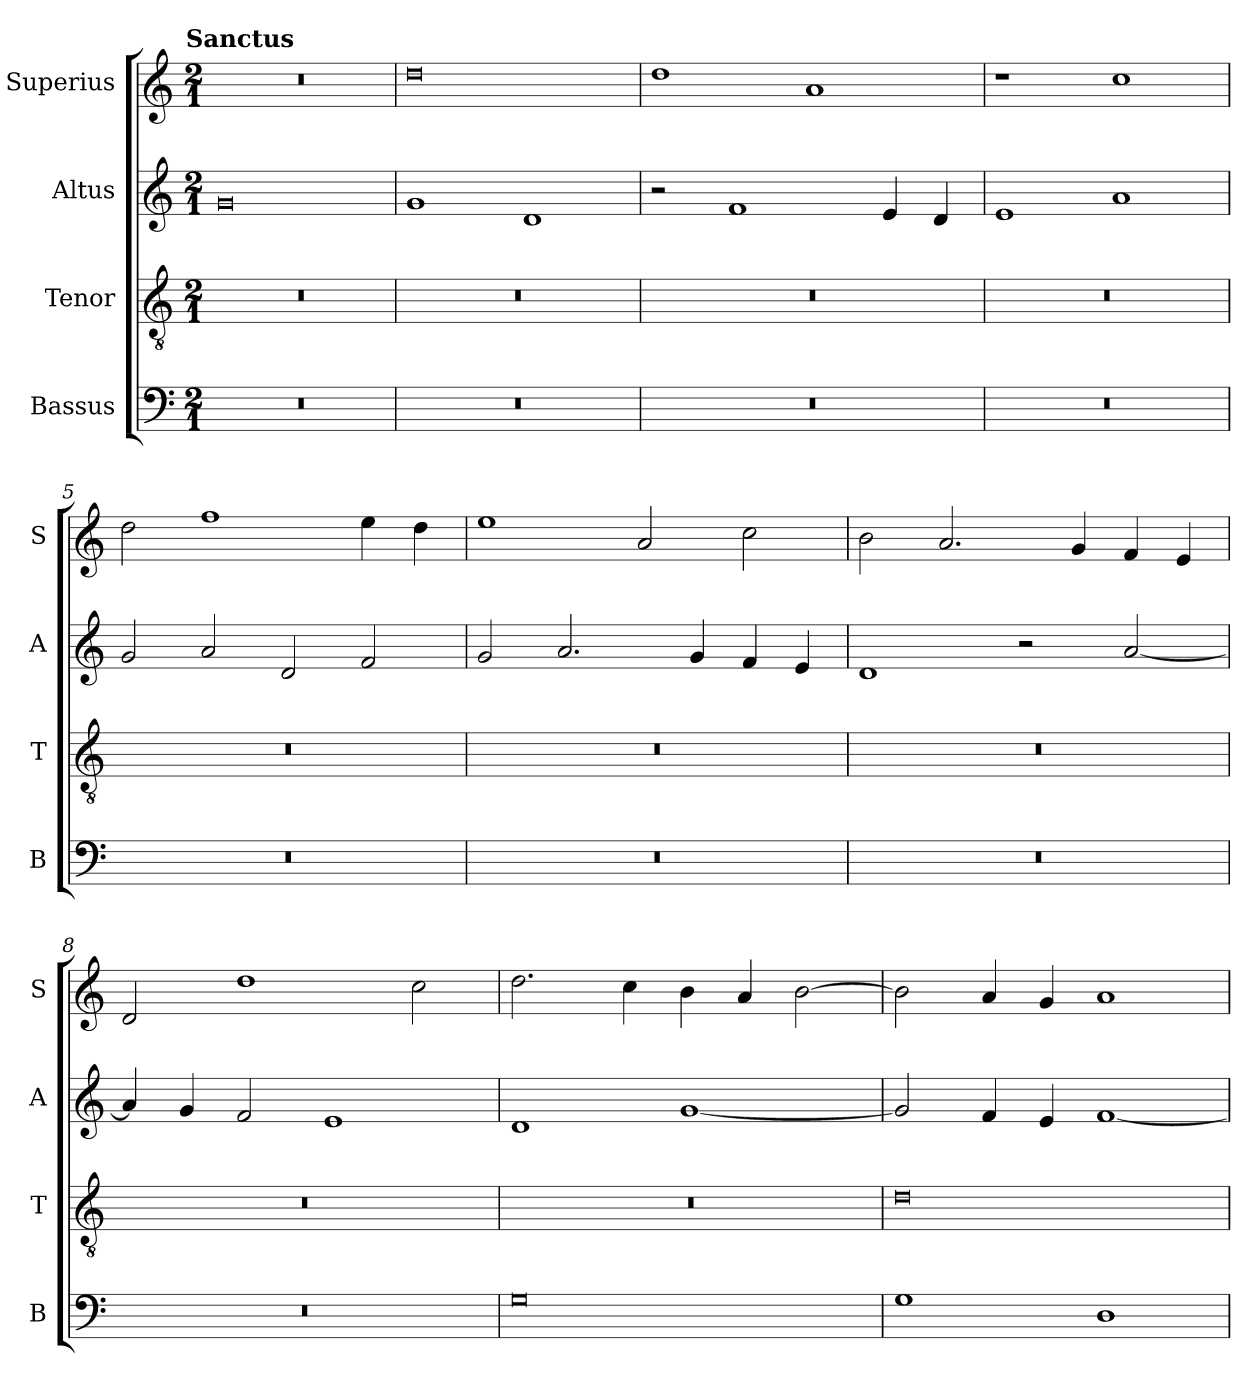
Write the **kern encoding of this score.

**kern	**kern	**kern	**kern
*part4	*part3	*part2	*part1
*staff4	*staff3	*staff2	*staff1
*I"Bassus	*I"Tenor	*I"Altus	*I"Superius
*I'B	*I'T	*I'A	*I'S
*clefF4	*clefGv2	*clefG2	*clefG2
*k[]	*k[]	*k[]	*k[]
*C:	*C:	*C:	*C:
!!LO:TX:omd:t=Sanctus
*M2/1	*M2/1	*M2/1	*M2/1
=1	=1	=1	=1
0r	0r	0g	0r
=2	=2	=2	=2
0r	0r	1g	0dd
.	.	1d	.
=3	=3	=3	=3
0r	0r	2r	1dd
.	.	1f	.
.	.	.	1a
.	.	4e	.
.	.	4d	.
=4	=4	=4	=4
0r	0r	1e	1r
.	.	1a	1cc
=5	=5	=5	=5
0r	0r	2g	2dd
.	.	2a	1ff
.	.	2d	.
.	.	2f	4ee
.	.	.	4dd
=6	=6	=6	=6
0r	0r	2g	1ee
.	.	2.a	.
.	.	.	2a
.	.	4g	.
.	.	4f	2cc
.	.	4e	.
=7	=7	=7	=7
0r	0r	1d	2b
.	.	.	2.a
.	.	2r	.
.	.	.	4g
.	.	[2a	4f
.	.	.	4e
=8	=8	=8	=8
0r	0r	4a]	2d
.	.	4g	.
.	.	2f	1dd
.	.	1e	.
.	.	.	2cc
=9	=9	=9	=9
0G	0r	1d	2.dd
.	.	.	4cc
.	.	[1g	4b
.	.	.	4a
.	.	.	[2b
=10	=10	=10	=10
1G	0d	2g]	2b]
.	.	4f	4a
.	.	4e	4g
1D	.	[1f	1a
=	=	=	=
*-	*-	*-	*-
